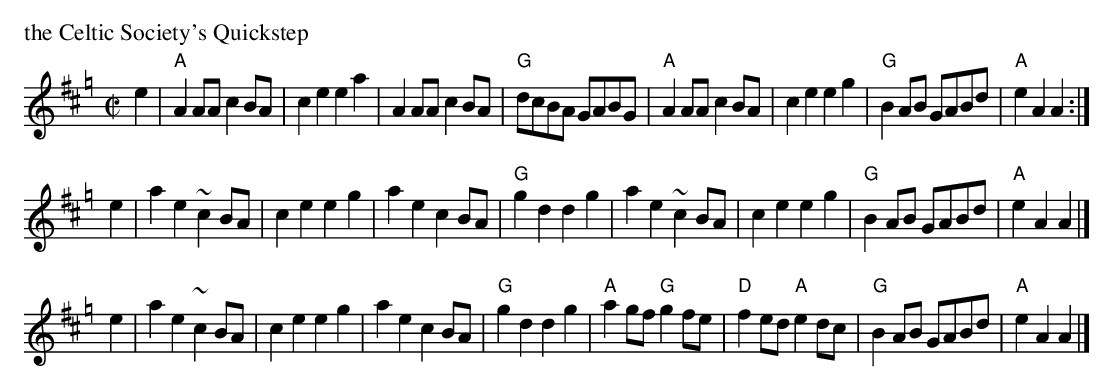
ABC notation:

X:1
P: the Celtic Society's Quickstep
M: C|
L: 1/8
K: Amix=g
e2 | "A"A2AA  c2BA | c2e2 e2a2 | A2AA c2BA | "G"dcBA GABG | "A"A2AA    c2BA |    c2e2    e2g2 | "G"B2AB GABd | "A"e2A2 A2 :|
e2 |    a2e2 ~c2BA | c2e2 e2g2 | a2e2 c2BA | "G"g2d2 d2g2 |    a2e2   ~c2BA |    c2e2    e2g2 | "G"B2AB GABd | "A"e2A2 A2 |]
e2 |    a2e2 ~c2BA | c2e2 e2g2 | a2e2 c2BA | "G"g2d2 d2g2 | "A"a2gf "G"g2fe | "D"f2ed "A"e2dc | "G"B2AB GABd | "A"e2A2 A2 |]
